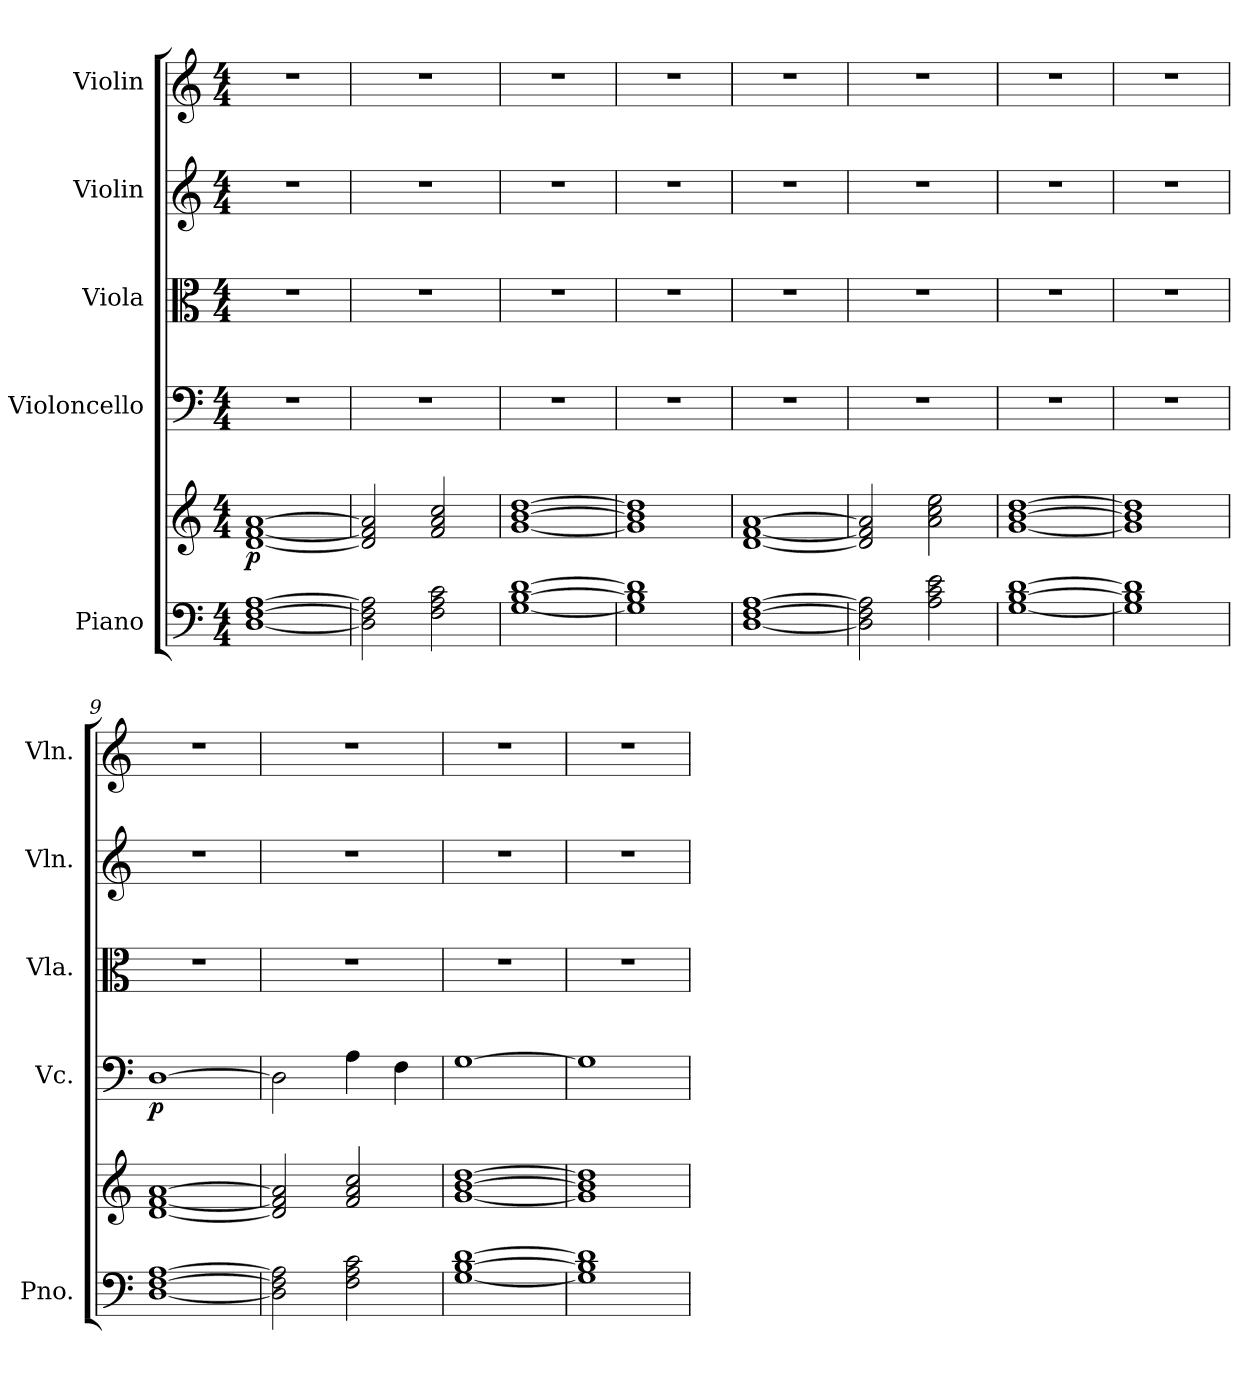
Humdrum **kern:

**kern	**kern	**dynam	**kern	**dynam	**kern	**kern	**kern
*part5	*part5	*part5	*part4	*part4	*part3	*part2	*part1
*staff6	*staff5	*staff5/6	*staff4	*staff4	*staff3	*staff2	*staff1
*I"Piano	*	*	*I"Violoncello	*	*I"Viola	*I"Violin	*I"Violin
*I'Pno.	*	*	*I'Vc.	*	*I'Vla.	*I'Vln.	*I'Vln.
*clefF4	*clefG2	*	*clefF4	*	*clefC3	*clefG2	*clefG2
*k[]	*k[]	*	*k[]	*	*k[]	*k[]	*k[]
*M4/4	*M4/4	*	*M4/4	*	*M4/4	*M4/4	*M4/4
*MM140	*MM140	*	*MM140	*	*MM140	*MM140	*MM140
=1	=1	=1	=1	=1	=1	=1	=1
!	!	!LO:DY:b	!	!	!	!	!
[1D [1F [1A	[1d [1f [1a	p	1r	.	1r	1r	1r
=2	=2	=2	=2	=2	=2	=2	=2
2D\] 2F\] 2A\]	2d/] 2f/] 2a/]	.	1r	.	1r	1r	1r
2F\ 2A\ 2c\	2f/ 2a/ 2cc/	.	.	.	.	.	.
=3	=3	=3	=3	=3	=3	=3	=3
[1G [1B [1d	[1g [1b [1dd	.	1r	.	1r	1r	1r
=4	=4	=4	=4	=4	=4	=4	=4
1G] 1B] 1d]	1g] 1b] 1dd]	.	1r	.	1r	1r	1r
=5	=5	=5	=5	=5	=5	=5	=5
[1D [1F [1A	[1d [1f [1a	.	1r	.	1r	1r	1r
=6	=6	=6	=6	=6	=6	=6	=6
2D\] 2F\] 2A\]	2d/] 2f/] 2a/]	.	1r	.	1r	1r	1r
2A\ 2c\ 2e\	2a\ 2cc\ 2ee\	.	.	.	.	.	.
=7	=7	=7	=7	=7	=7	=7	=7
[1G [1B [1d	[1g [1b [1dd	.	1r	.	1r	1r	1r
=8	=8	=8	=8	=8	=8	=8	=8
1G] 1B] 1d]	1g] 1b] 1dd]	.	1r	.	1r	1r	1r
=9	=9	=9	=9	=9	=9	=9	=9
!	!	!	!	!LO:DY:b	!	!	!
[1D [1F [1A	[1d [1f [1a	.	[1D	p	1r	1r	1r
=10	=10	=10	=10	=10	=10	=10	=10
2D\] 2F\] 2A\]	2d/] 2f/] 2a/]	.	2D\]	.	1r	1r	1r
2F\ 2A\ 2c\	2f/ 2a/ 2cc/	.	4A\	.	.	.	.
.	.	.	4F\	.	.	.	.
=11	=11	=11	=11	=11	=11	=11	=11
[1G [1B [1d	[1g [1b [1dd	.	[1G	.	1r	1r	1r
=12	=12	=12	=12	=12	=12	=12	=12
1G] 1B] 1d]	1g] 1b] 1dd]	.	1G]	.	1r	1r	1r
=	=	=	=	=	=	=	=
*-	*-	*-	*-	*-	*-	*-	*-
